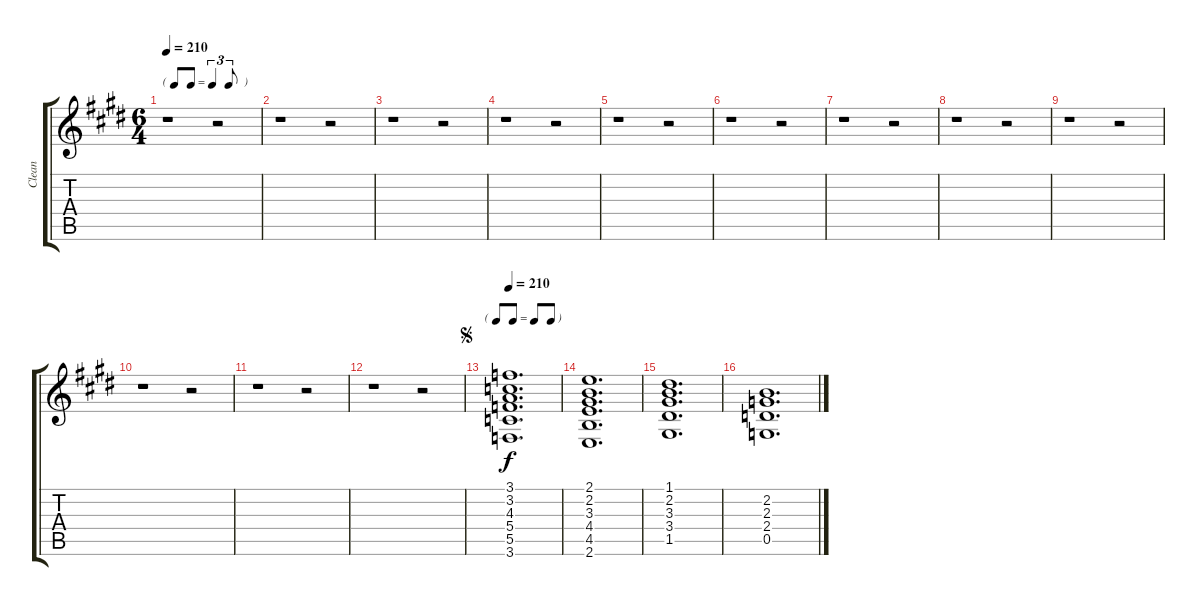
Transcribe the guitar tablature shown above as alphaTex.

\track ("Clean" "Clean") {instrument electricguitarclean}
\staff {score tabs}
\tuning (D4 A3 F3 C3 G2 D2) {hide}
\ts (6 4)
\tf triplet8th
\tempo 210
\clef g2
\ks c#minor
r.1{dy f} r.2 |
r.1 r.2 |
r.1 r.2 |
r.1 r.2 |
r.1 r.2 |
r.1 r.2 |
r.1 r.2 |
r.1 r.2 |
r.1 r.2 |
r.1 r.2 |
r.1 r.2 |
r.1 r.2 |
\tf none
\jump segno
\tempo 210
(3.1 3.2 4.3 5.4 5.5 3.6).1{d} |
(2.1 2.2 3.3 4.4 4.5 2.6).1{d} |
(1.1 2.2 3.3 3.4 1.5).1{d} |
(2.2 2.3 2.4 0.5).1{d}
